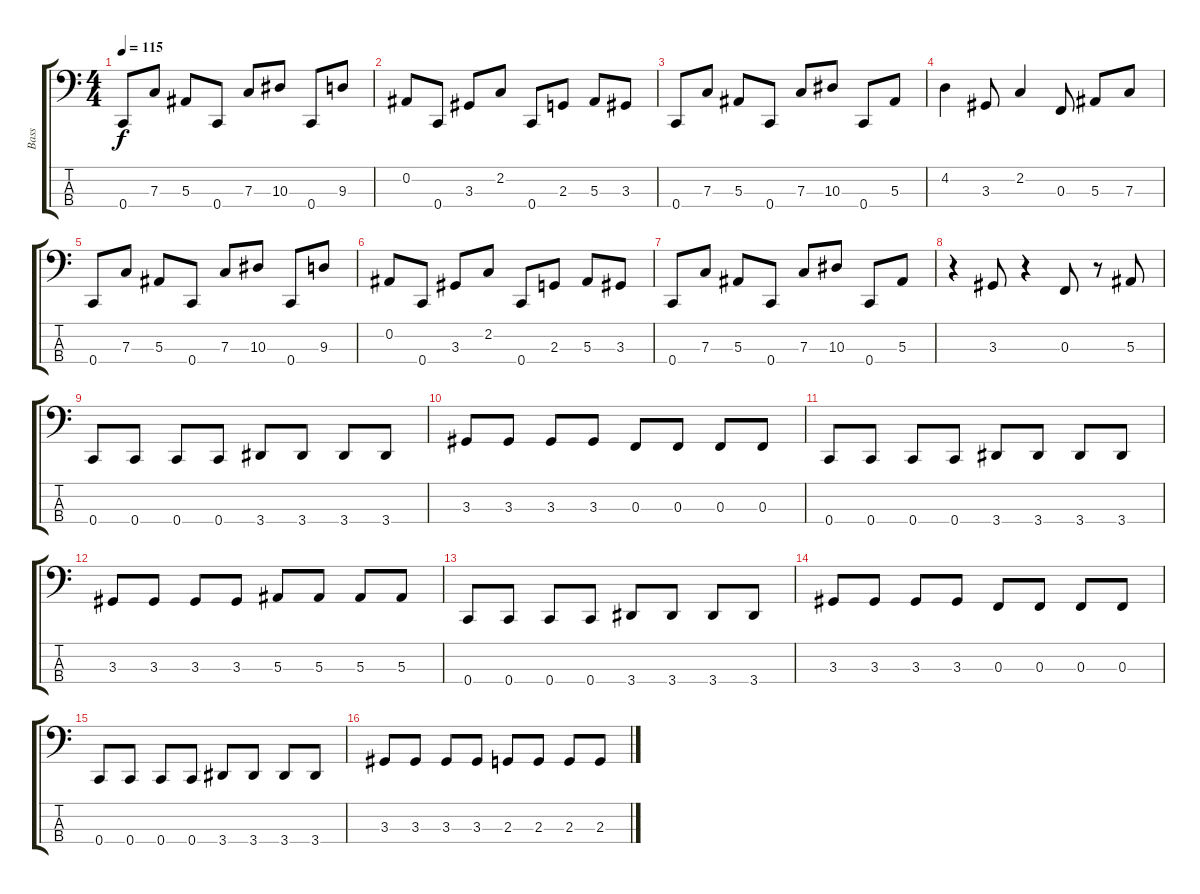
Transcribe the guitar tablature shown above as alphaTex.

\track ("Bass" "Bass") {instrument electricbassfinger}
\staff {score tabs}
\tuning (Eb2 Bb1 F1 C1) {hide}
\ts (4 4)
\tempo 115
\clef f4
\ks c
0.4.8{dy f} 7.3.8 5.3.8 0.4.8 7.3.8 10.3.8 0.4.8 9.3.8 |
0.2.8 0.4.8 3.3.8 2.2.8 0.4.8 2.3.8 5.3.8 3.3.8 |
0.4.8 7.3.8 5.3.8 0.4.8 7.3.8 10.3.8 0.4.8 5.3.8 |
4.2.4 3.3.8 2.2.4 0.3.8 5.3.8 7.3.8 |
0.4.8 7.3.8 5.3.8 0.4.8 7.3.8 10.3.8 0.4.8 9.3.8 |
0.2.8 0.4.8 3.3.8 2.2.8 0.4.8 2.3.8 5.3.8 3.3.8 |
0.4.8 7.3.8 5.3.8 0.4.8 7.3.8 10.3.8 0.4.8 5.3.8 |
r.4 3.3.8 r.4 0.3.8 r.8 5.3.8 |
0.4.8 0.4.8 0.4.8 0.4.8 3.4.8 3.4.8 3.4.8 3.4.8 |
3.3.8 3.3.8 3.3.8 3.3.8 0.3.8 0.3.8 0.3.8 0.3.8 |
0.4.8 0.4.8 0.4.8 0.4.8 3.4.8 3.4.8 3.4.8 3.4.8 |
3.3.8 3.3.8 3.3.8 3.3.8 5.3.8 5.3.8 5.3.8 5.3.8 |
0.4.8 0.4.8 0.4.8 0.4.8 3.4.8 3.4.8 3.4.8 3.4.8 |
3.3.8 3.3.8 3.3.8 3.3.8 0.3.8 0.3.8 0.3.8 0.3.8 |
0.4.8 0.4.8 0.4.8 0.4.8 3.4.8 3.4.8 3.4.8 3.4.8 |
3.3.8 3.3.8 3.3.8 3.3.8 2.3.8 2.3.8 2.3.8 2.3.8
